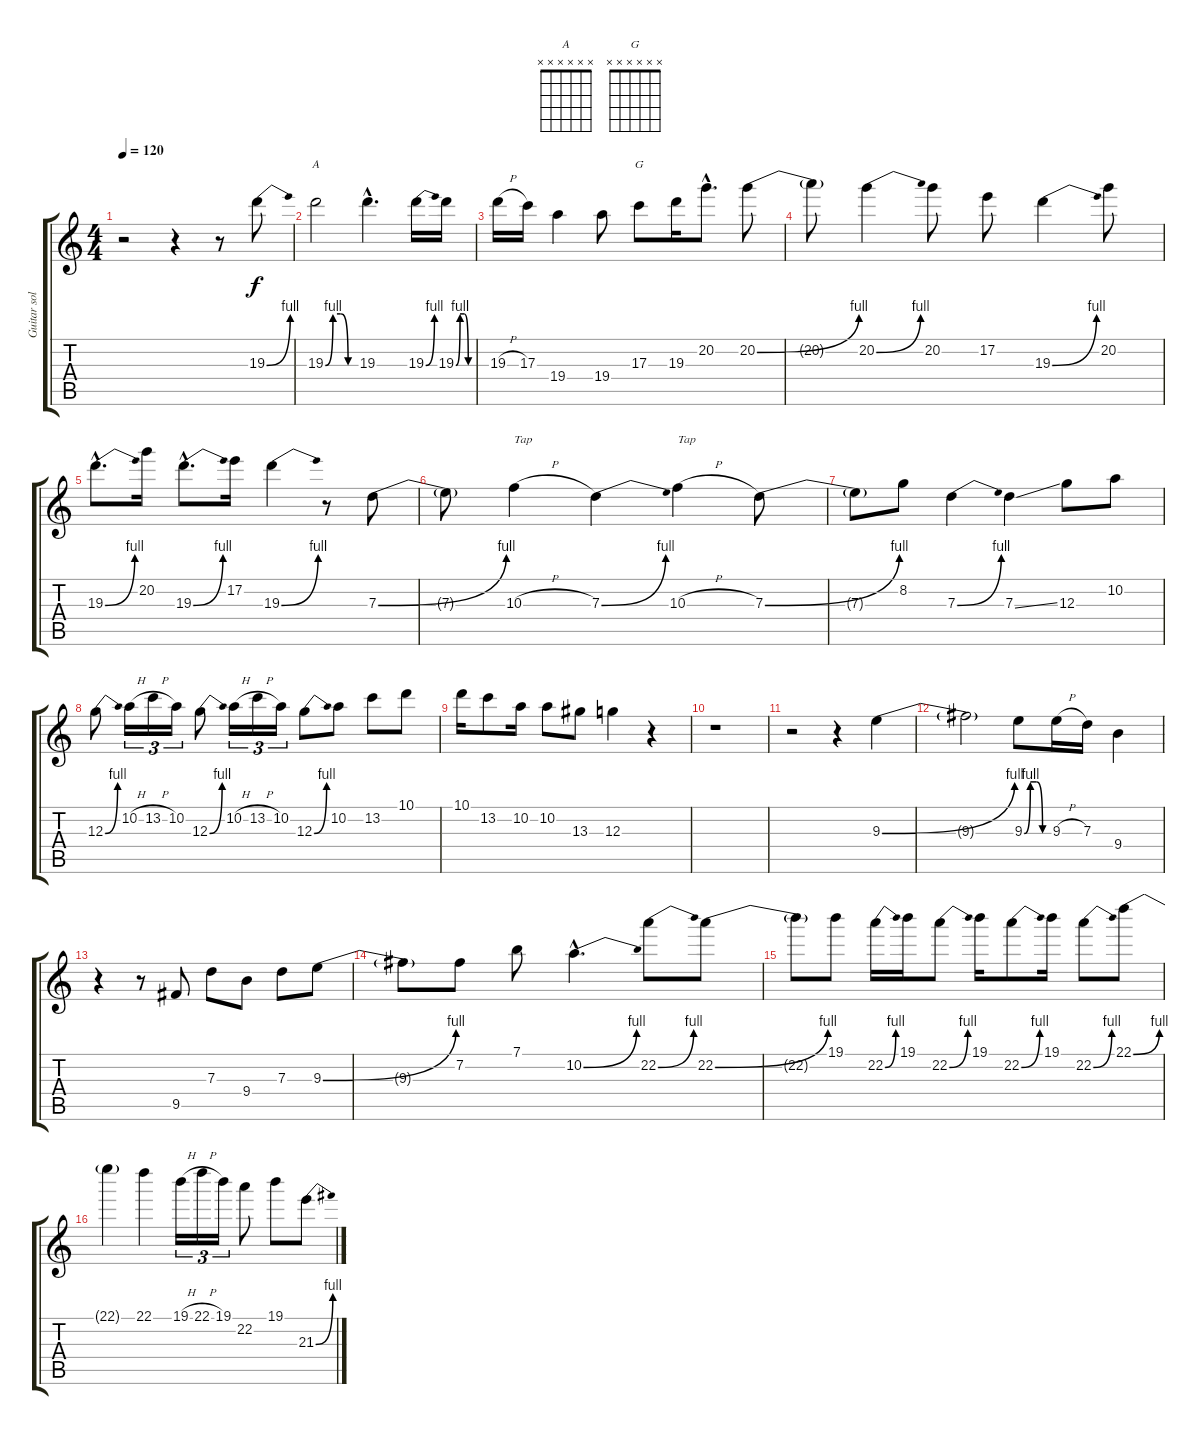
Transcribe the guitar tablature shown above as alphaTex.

\track ("Guitar solo" "Guitar sol") {instrument electricguitarclean}
\staff {score tabs}
\tuning (E4 B3 G3 D3 A2 E2) {hide}
\chord ("A" x x x x x x) {firstfret 0}
\chord ("G" x x x x x x) {firstfret 0}
\ts (4 4)
\tempo 120
\clef g2
\ks c
r.2{dy f instrument electricguitarclean} r.4 r.8 19.3{be (bend 0 0 60 4)}.8 |
19.3{be (custom 0 0 15 4 30 4 45 0 60 0)}.2{ch "A"} 19.3{hac}.4{d} 19.3{be (bend 0 0 60 4)}.16 19.3{be (custom 0 0 15 4 30 4 45 0 60 0)}.16 |
19.3{h}.16 17.3.16 19.4.4 19.4.8 17.3.8{ch "G"} 19.3.16 20.2{hac}.8{d} 20.2{be (bend 0 0 60 4)}.8 |
20.2{t}.8 20.2{be (bend 0 0 60 4)}.4 20.2.8 17.2.8 19.3{be (bend 0 0 60 4)}.4 20.2.8 |
19.3{be (bend 0 0 60 4) hac}.8{d} 20.2.16 19.3{be (bend 0 0 60 4) hac}.8{d} 17.2.16 19.3{be (bend 0 0 60 4)}.4 r.8 7.3{be (bend 0 0 60 4)}.8 |
7.3{t}.8 10.3{h}.4{txt "Tap"} 7.3{be (bend 0 0 60 4)}.4 10.3{h}.4{txt "Tap"} 7.3{be (bend 0 0 60 4)}.8 |
7.3{t}.8 8.2.8 7.3{be (bend 0 0 60 4)}.4 7.3{ss}.4 12.3.8 10.2.8 |
12.3{be (bend 0 0 60 4)}.8 10.2{h}.16{tu (3 2)} 13.2{h}.16{tu (3 2)} 10.2.16{tu (3 2)} 12.3{be (bend 0 0 60 4)}.8 10.2{h}.16{tu (3 2)} 13.2{h}.16{tu (3 2)} 10.2.16{tu (3 2)} 12.3{be (bend 0 0 60 4)}.8 10.2.8 13.2.8 10.1.8 |
10.1.16 13.2.8 10.2.16 10.2.8 13.3.8 12.3.4 r.4 |
r.1 |
r.2 r.4 9.3{be (bend 0 0 60 4)}.4 |
9.3{t}.2 9.3{be (custom 0 0 15 4 30 4 45 0 60 0)}.8 9.3{h}.16 7.3.16 9.4.4 |
r.4 r.8 9.5.8 7.3.8 9.4.8 7.3.8 9.3{be (bend 0 0 60 4)}.8 |
9.3{t}.8 7.2.8 7.1.8 10.2{be (bend 0 0 60 4) hac}.4{d} 22.2{be (bend 0 0 60 4)}.8 22.2{be (bend 0 0 60 4)}.8 |
22.2{t}.8 19.1.8 22.2{be (bend 0 0 60 4)}.16 19.1.16 22.2{be (bend 0 0 60 4)}.8 19.1.16 22.2{be (bend 0 0 60 4)}.8 19.1.16 22.2{be (bend 0 0 60 4)}.8 22.1{be (bend 0 0 60 4)}.8 |
22.1{t}.4 22.1.4 19.1{h}.16{tu (3 2)} 22.1{h}.16{tu (3 2)} 19.1.16{tu (3 2)} 22.2.8 19.1.8 21.3{be (bend 0 0 60 4)}.8
